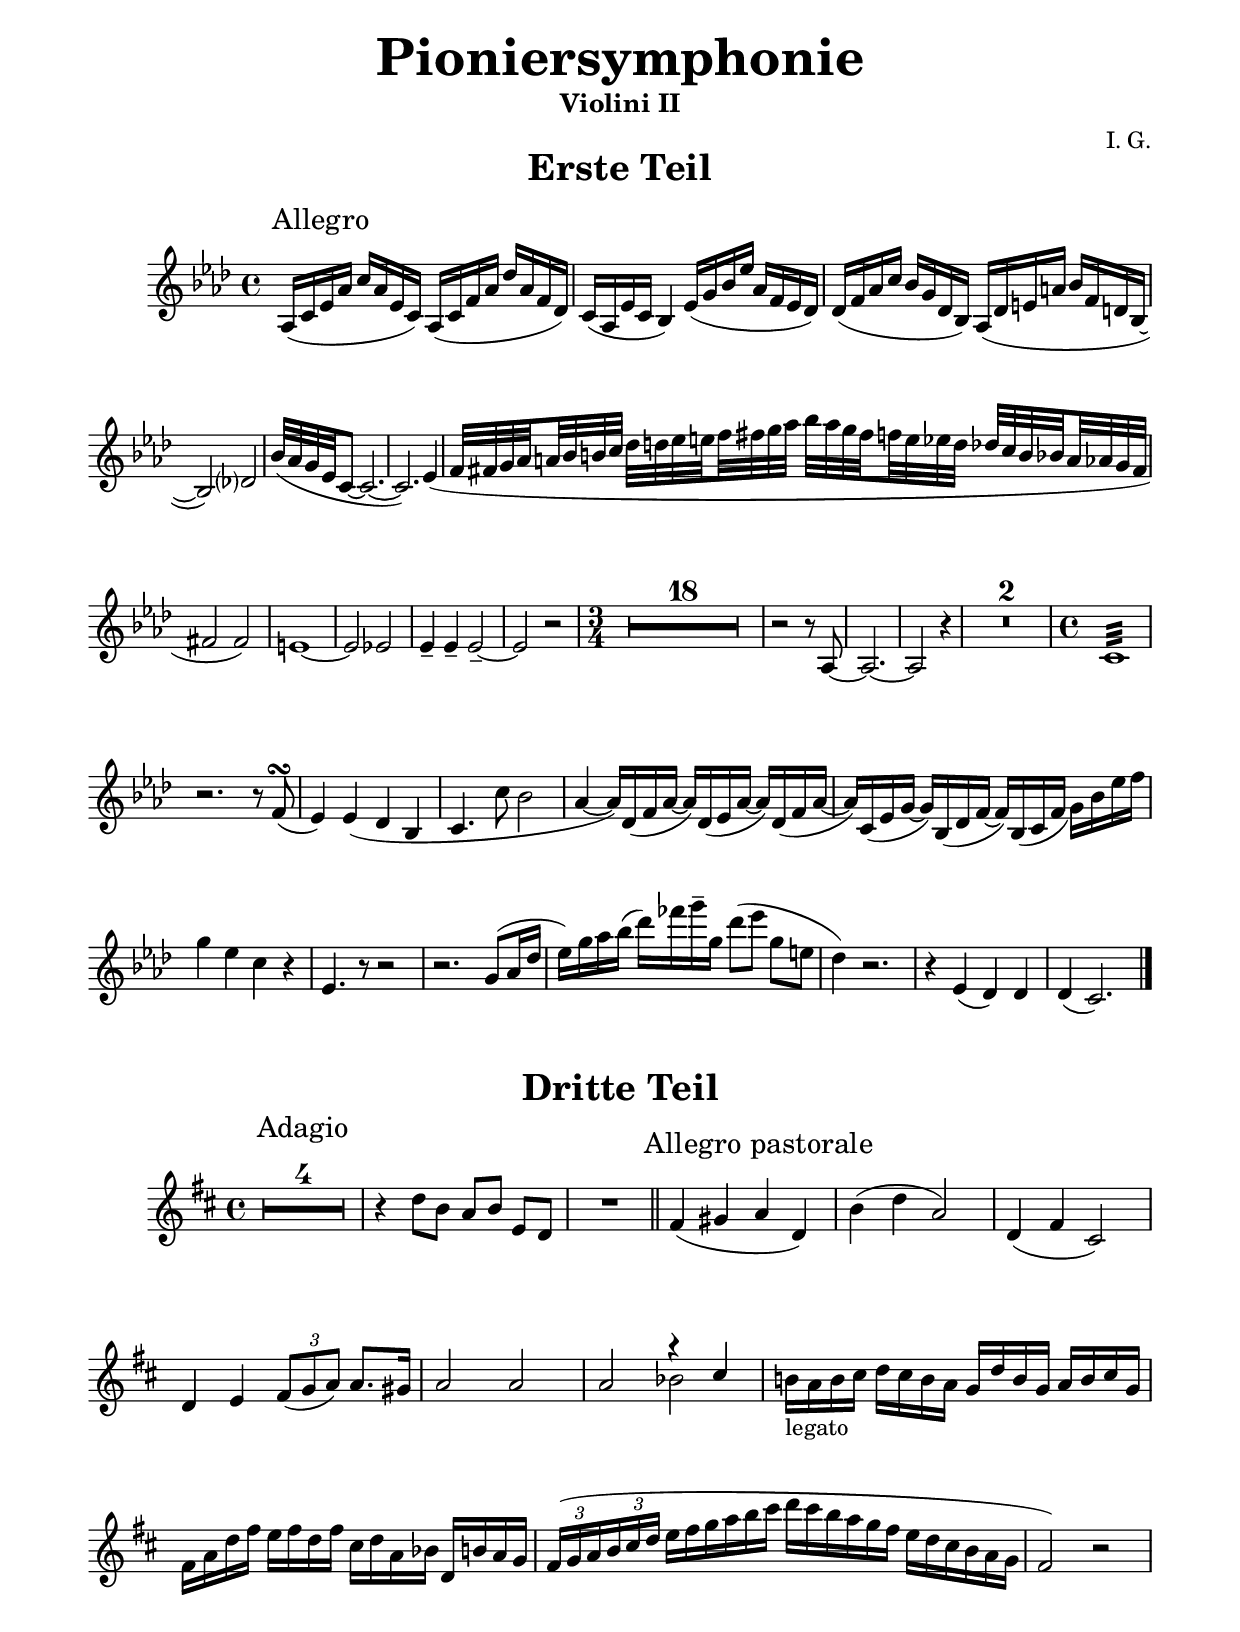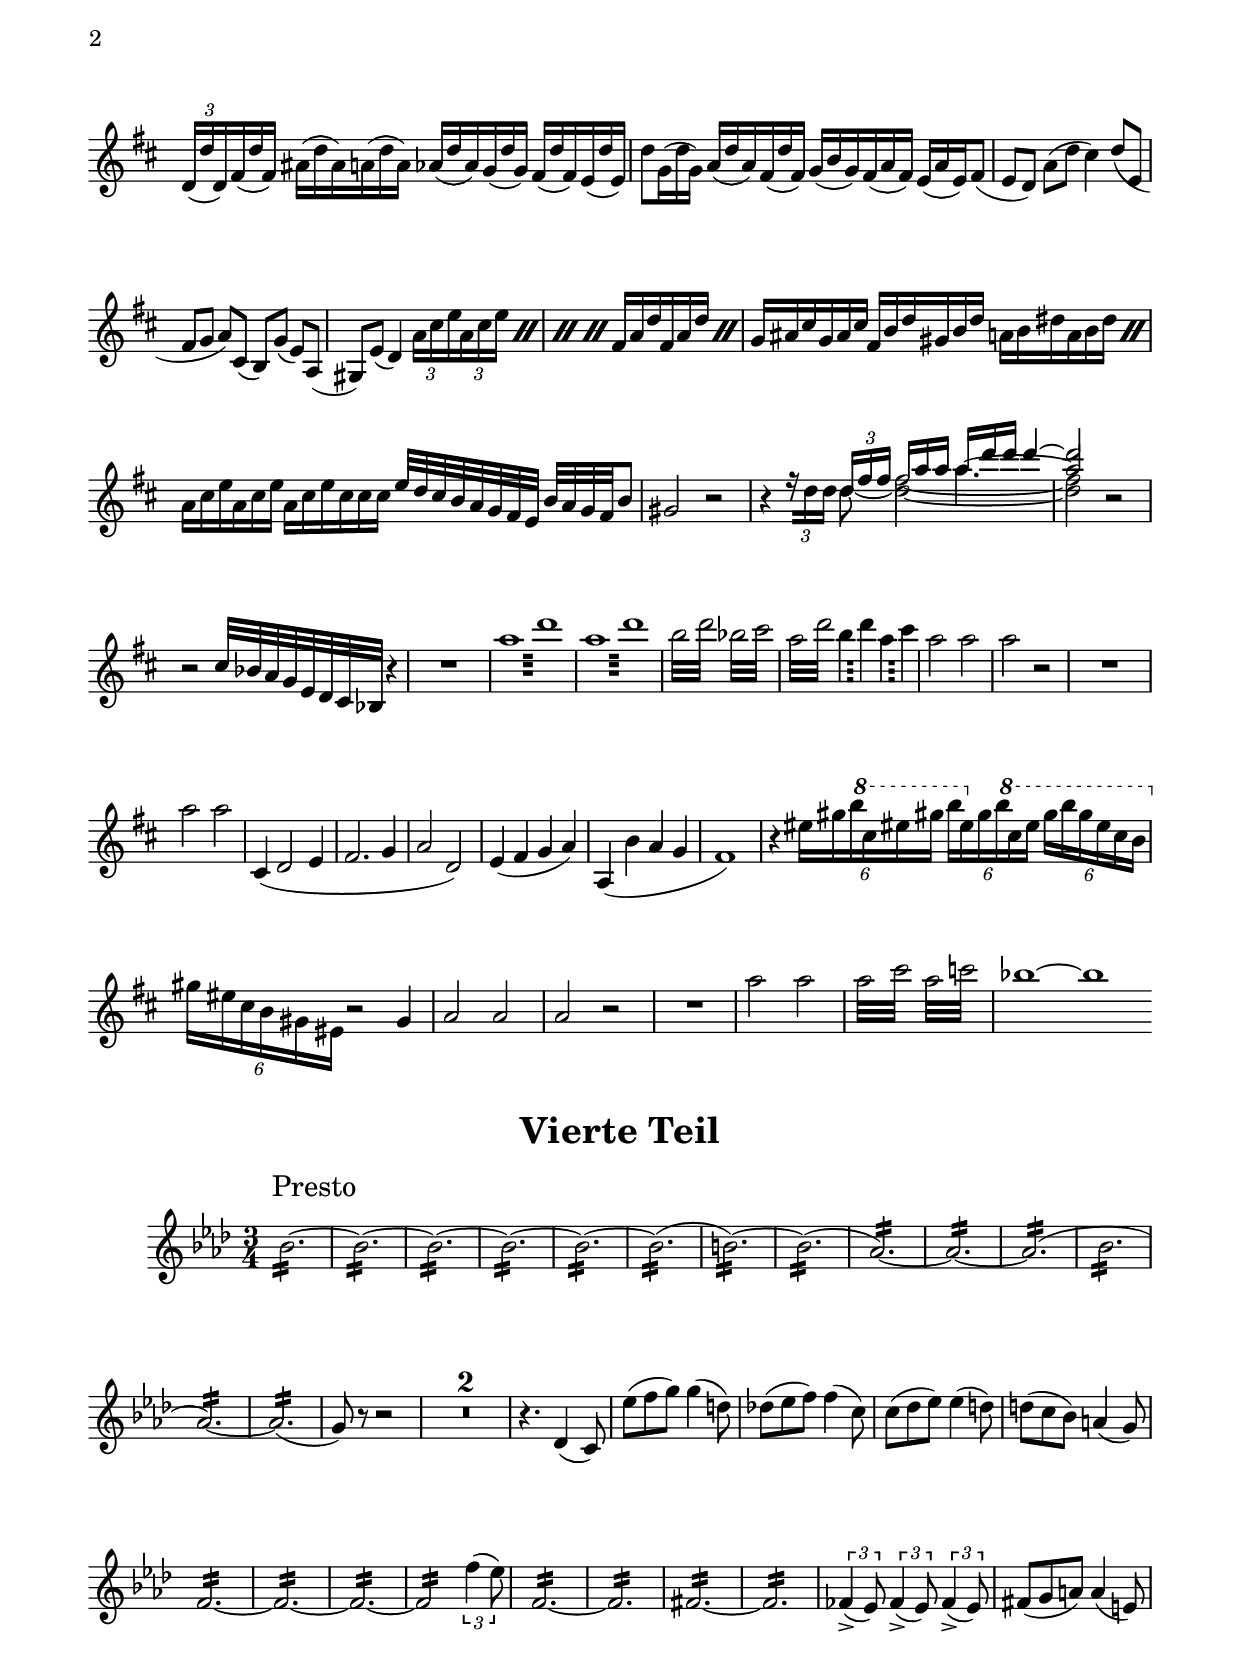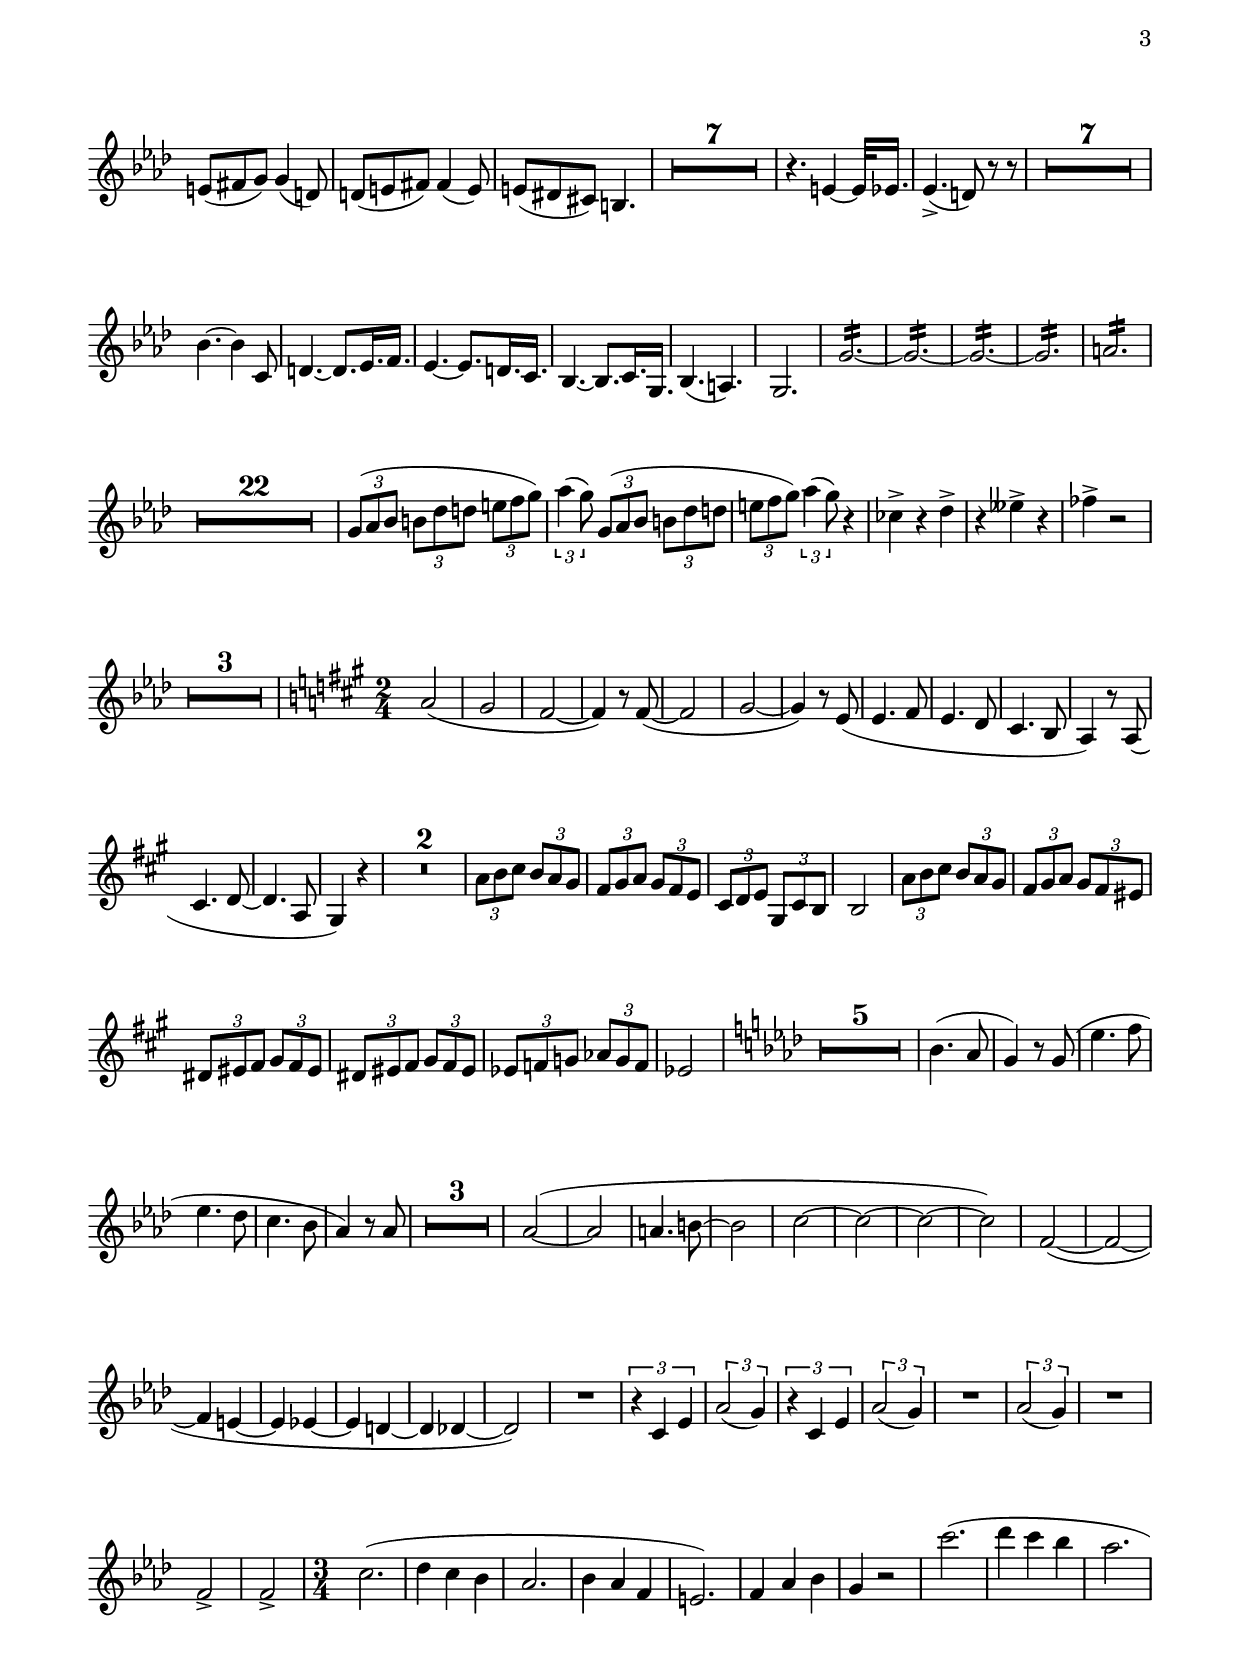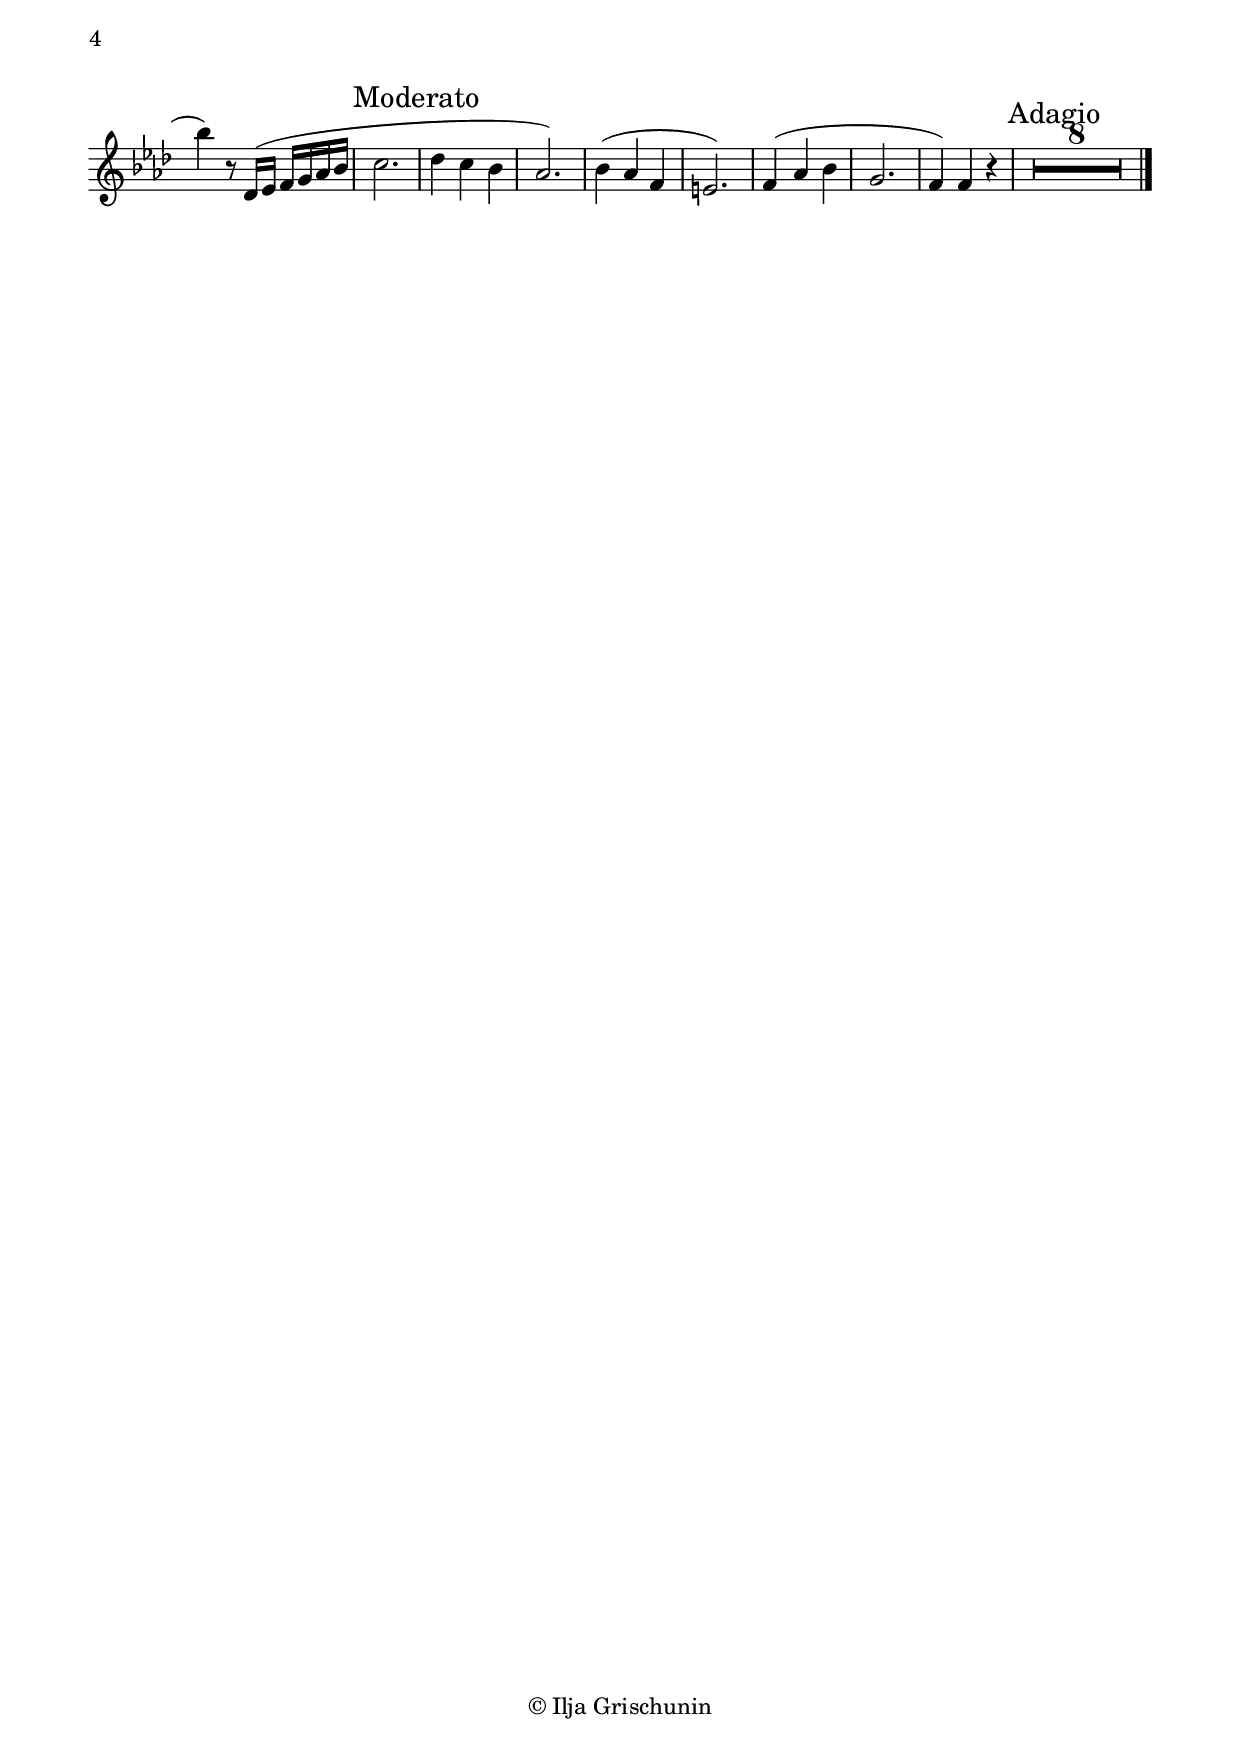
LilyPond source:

\version "2.19.15"

\language "deutsch"

%\header {
%  title = "Pioniersymphonie"
%  subtitle = "Violini II"
%  %meter = "Grave"
%  composer = "I. G."
%  tagline = \markup {\char ##x00A9 "Ilja Grischunin"}
%}

#(ly:set-option 'relative-includes #t)

\paper {
  %#(set-paper-size "a4")
  top-system-spacing.basic-distance = #15
  top-markup-spacing.basic-distance = #5
  markup-system-spacing.basic-distance = #15
  system-system-spacing.basic-distance = #18
  last-bottom-spacing.basic-distance = #15
  left-margin = 15
  right-margin = 15
  %two-sided = ##t
  %inner-margin = 25
  %outer-margin = 15
}

\layout {
  indent = 10
  \context {
    \Score
    %\override BarNumber.break-visibility = ##(#f #t #t)
    \remove "Bar_number_engraver"
  }
}

\version "2.19.15"

\language "deutsch"

vniTwoMusic = \relative {
  \key as \major
  \time 4/4
  \override Score.RehearsalMark.extra-offset = #'(4 . 2)
  \mark "Allegro"
  \set beamExceptions = #'()
  \set baseMoment = #(ly:make-moment 1/4)
  \set beatStructure = #'(1 1 1 1)
  \clef treble
  \compressFullBarRests
  \override MultiMeasureRest.expand-limit = #2
  as16(c es as c as es c) as( c f as des as f des)
  c( as es' c b4) es16( g b es as, f es des)
  des( f as c b g des b) as( des e a b f d b~ b2) des?
  b'32( as g es c8~ c2.~ c) es4_(
  \set subdivideBeams = ##t
  \set baseMoment = #(ly:make-moment 1/8)
  \set beatStructure = #'(2 2 2 2)
  f32 fis g as a b h c des d es e f fis g as
  b as g fis f e es  d des c h b a as g fis fis2 fis)
  e1~ e2 es es4-- es-- es2--~ es r
  \time 3/4
  R2.*18 r2 r8 as,8~ as2.~ as2 r4 R2.*2
  \time 4/4
  c1:32 r2. r8 f\turn( es4) es_( des b c4. c'8 b2
  \set subdivideBeams = ##f
  as4~ as16) des,( f as~ as) des,( es as~ as) des,( f as~
  as) c,( es g~ g) b,( des f~ f) b,_( c f g) b es f g4 es c r
  es,4. r8 r2 r2. g8( as16 des
  es) g as b( des) fes g-- g, des'8( es g, e des4) r2.
  r4 es,( des) des des( c2.)
  \bar "|."
}

vniTwoMusicDrei = \relative {
  \key h \minor
  \time 4/4
  \override Score.RehearsalMark.extra-offset = #'(4 . 2)
  \mark "Adagio"
  \set beamExceptions = #'()
  \set baseMoment = #(ly:make-moment 1/4)
  \set beatStructure = #'(1 1 1 1)
  \clef treble
  \compressFullBarRests
  \override MultiMeasureRest.expand-limit = #2
  R1*4 r4 d''8 h a h e, d R1
  \bar "||"
  \override Score.RehearsalMark.extra-offset = #'(10 . 2)
  \mark "Allegro pastorale"
  fis4( gis a d,) h'( d a2) d,4( fis cis2)
  d4 e \tuplet 3/2 {fis8( g a)} a8. gis16 a2 a a
  <<
    {
      r4 cis
    }
    \\
    {
      b2
    }
  >>
  h!16-"legato" a h cis d cis h a g d' h g a h cis g
  fis a d fis e fis d fis cis d a b d, h' a g
  \tuplet 3/2 8 {
    \omit TupletBracket
    fis16( g a h cis d
    \omit TupletNumber
    e fis g a h cis
    d cis h a g fis e d cis h a g
  }
  fis2) r
  \tuplet 3/2 8 {
    \undo \omit TupletNumber
    d16( d' d,)
    \omit TupletNumber
    fis( d' fis,) ais( d ais) a( d a)
    as( d as) g( d' g,) fis( d' fis,) e( d' e,)
  }
  d'8
  \tuplet 3/2 8 {
    g,16( d' g,) a( d a) fis( d' fis,) g( h g) fis( a fis) e( a e)
  }
  fis8( e d) a'8( d cis4) d8( e, fis g a) cis,( h) g'( e) a,(
  gis) e'( d4)
  \undo \omit TupletNumber
  \repeat percent 4 {\tuplet 3/2 8 {a'16 cis e a, cis e}}
  \omit TupletNumber
  \repeat percent 2 {\tuplet 3/2 8 {fis,16 a d fis, a d}}
  \tuplet 3/2 8 {g,16 ais cis g ais cis fis, h d gis, h d}
  \repeat percent 2 {\tuplet 3/2 8 {a16 h dis a h dis}}
  \tuplet 3/2 8 {a16 cis e a, cis e a, cis e cis cis cis}
  e32 d cis h a g fis e h' a g fis h8 gis2 r
  \undo \omit TupletNumber
  r4 \tuplet 3/2 {r16[ d' d]}
  \mergeDifferentlyHeadedOn
  \mergeDifferentlyDottedOn
  <<
    {
      \omit TupletNumber
      s4 \tuplet 3/2 {a'16 d d} d4~ d2
    }
    \\
    {
      \omit TupletNumber
      \stemUp
      s8 \tuplet 3/2 {fis,16 a a}
      \stemDown
      a4.^~
      \stemUp
      a2
    }
    \\
    {
      \tuplet 3/2 {d,16 fis fis}
      \stemDown
      fis2_~ fis
    }
    \\
    {
      d8~ d2~ d
    }
  >>
  r2 r cis32 b a g e d cis b r4 R1
  \repeat tremolo 16 {a''32 d} \repeat tremolo 16 {a32 d}
  \repeat tremolo 8 {h32 d} \repeat tremolo 8 {b32 cis}
  \repeat tremolo 8 {a32 d}
  \repeat tremolo 4 {h32 d} \repeat tremolo 4 {a32 cis}
  a2 a a r R1 a2 a
  cis,,4( d2 e4 fis2. g4 a2 d,) e4( fis g a) a,_( h' a g fis1)
  r4 \tuplet 6/4 4 {
    eis'16 gis  h
    \ottava #1
    \set Staff.ottavation = #"8"
    cis eis gis h
    \ottava #0
    eis,, gis  h
    \ottava #1
    \set Staff.ottavation = #"8"
    cis eis gis h gis eis cis h
    \ottava #0
    gis eis cis h gis eis
  }
  r2 gis4 a2 a a r R1 a'2 a
  \repeat tremolo 8 {a32 cis} \repeat tremolo 8 {a32 c}
  \cadenzaOn
  b1~ b  s4. s16
  \cadenzaOff
}

vniTwoMusicVier = \relative {
  \key as \major
  \time 3/4
  \override Score.RehearsalMark.extra-offset = #'(4 . 2)
  \mark "Presto"
  \set beamExceptions = #'()
  \set baseMoment = #(ly:make-moment 1/4)
  \set beatStructure = #'(1 1 1 1)
  \clef treble
  \compressFullBarRests
  \override MultiMeasureRest.expand-limit = #2
  b'2.:16~ b2.:16~ b2.:16~ b2.:16~ b2.:16~ b2.:16(
  h2.:16~) h2.:16( as2.:16~) as2.:16~ as2.:16(
  b2.:16 as2.:16~) as2.:16( g8) r r2 R2.*2
  \set baseMoment = #(ly:make-moment 1/8)
  \set beatStructure = #'(3 3)
  r4. des4( c8)
  es'8( f g) g4( d8) des!( es f) f4( c8)
  c( des es) es4( d8) d( c b) a4( g8)
  \set baseMoment = #(ly:make-moment 1/4)
  \set beatStructure = #'(1 1 1 1)
  f2.:16~ f2.:16~ f2.:16~ f2:16 \tuplet 3/2 {f'4( es8)}
  f,2.:16~ f2.:16 fis2.:16~ fis2.:16
  \repeat unfold 3 {\tuplet 3/2 {fes4->( es8)}}
  \set baseMoment = #(ly:make-moment 1/8)
  \set beatStructure = #'(3 3)
  fis8( g a) a4( e8) e( fis g) g4( d8) d( e fis) fis4( e8) e( dis cis) h4.
  R2.*7 r4. e4~ e32 es16. es4.->( d8) r r R2.*7
  b'4.~ b4 c,8 d4.~ d8. es16. f
  es4.~ es8. d16. c b4.~ b8. c16. g b4.( a) g2.
  g'2.:16~ g2.:16~ g2.:16~ g2.:16  a2.:16  R2.*22
  \set baseMoment = #(ly:make-moment 1/4)
  \set beatStructure = #'(1 1 1)
  \repeat unfold 2 {
    \tuplet 3/2 4 {g8( as b h des d e f g) as4( g8)}
  }
  r4 ces,-> r des-> r eses-> r fes-> r2 R2.*3
  \key a \major
  \time 2/4
  a,2( gis fis~ fis4) r8 fis~( fis2 gis~ gis4) r8 e(
  e4. fis8 e4. d8 cis4. h8 a4) r8 a( cis4. d8~ d4. a8 gis4) r R2*2
  \tuplet 3/2 4 {
    a'8 h cis h a gis
    fis gis a gis fis e
    cis d e gis, cis h
  }
  h2
  \tuplet 3/2 4 {
    a'8 h cis h a gis
    fis gis a gis fis eis
    dis eis fis gis fis eis
    dis eis fis gis fis eis
    es f g as g f
  }
  es2  
  \key as \major
  R2*5
  b'4.( as8 g4) r8 g(
  es'4. f8 es4. des8 c4. b8 as4) r8 as R2*3
  as2~( as a4. h8~ h2 c~ c~ c~ c)
  f,~( f~ f4 e~ e es~ es d~ d des~ des2) R2
  \repeat unfold 2 {\tuplet 3/2 2 {r4 c es as2( g4)}}
  R2 \tuplet 3/2 {as2( g4)} R2 f-> f->
  \time 3/4
  c'2.( des4 c b as2. b4 as f e2.) f4 as b g r2
  c'2.( des4 c b as2. b4) r8 des,,16( es f g as b
  \override Score.RehearsalMark.extra-offset = #'(6 . 1)
  \mark "Moderato" 
  c2. des4 c b as2.) b4( as f e2.)
  f4( as b g2. f4) f r
  \override Score.RehearsalMark.extra-offset = #'(4 . 1)
  \mark "Adagio"
  R2.*8
  \bar "|."
}


\book {
  \paper {
    print-all-headers = ##t
  }
  \header {
    title = \markup {\fontsize #3 "Pioniersymphonie"}
    subtitle = "Violini II"
    %meter = "Grave"
    composer = "I. G."
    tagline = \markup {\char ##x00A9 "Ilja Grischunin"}
  }

  %%%%%%%%%%%%%%%%%%%%%%%%%% ERsTE TEIL %%%%%%%%%%%%%%%%%%%%%%%%%%
  %
  \score {
    \new Staff
    \vniTwoMusic
    \header {
      title = "Erste Teil"
      subtitle = ##f
      composer = ##f
      %breakbefore = ##t
    }
  }
  %}
  %%%%%%%%%%%%%%%%%%%%%%%%%% DRITTE TEIL %%%%%%%%%%%%%%%%%%%%%%%%%%
  %
  \score {
    \new Staff
    \vniTwoMusicDrei
    \header {
      title = "Dritte Teil"
      subtitle = ##f
      composer = ##f
      %breakbefore = ##t
    }
  }
  %}
  %%%%%%%%%%%%%%%%%%%%%%%%%% VIERTE TEIL %%%%%%%%%%%%%%%%%%%%%%%%%%
  \score {
    \new Staff
    \vniTwoMusicVier
    \header {
      title = "Vierte Teil"
      subtitle = ##f
      composer = ##f
      %breakbefore = ##t
    }
  }

}